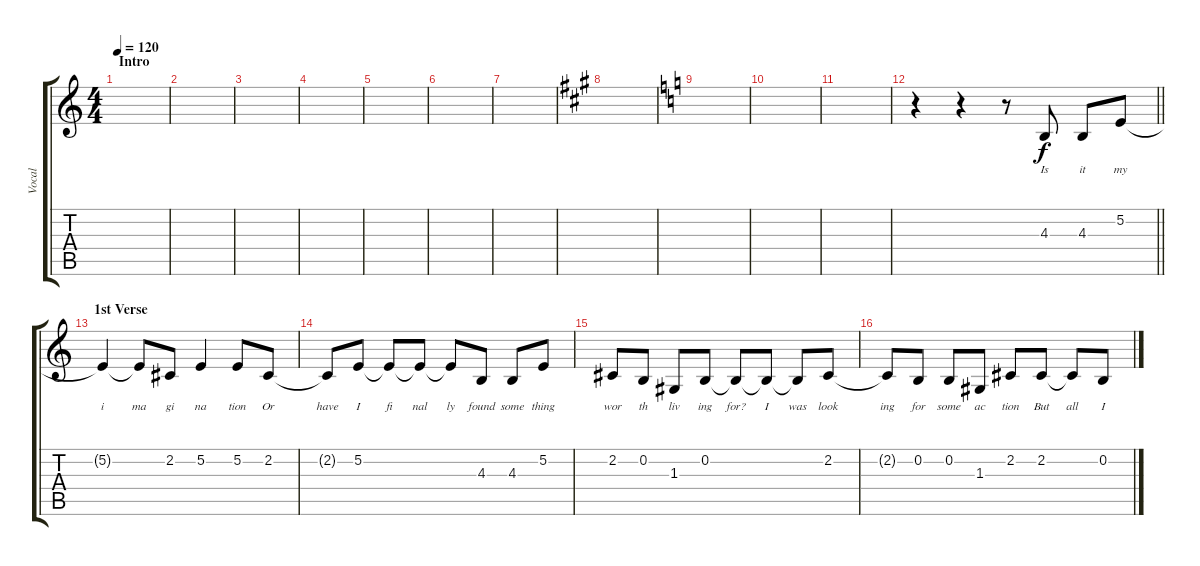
\track ("Vocal" "Vocal") {instrument tenorsax}
\staff {score tabs}
\tuning (E4 B3 G3 D3 A2 E2) {hide}
\ts (4 4)
\section ("" "Intro")
\tempo 120
\clef g2
\ks c
|
|
|
|
|
|
|
\ks a
|
\ks c
|
|
|
\barLineRight lightlight
r.4 r.4 r.8 4.3.8{lyrics (0 "Is") lyrics (1 "") lyrics (2 "") lyrics (3 "") lyrics (4 "")} 4.3.8{lyrics (0 "it") lyrics (1 "") lyrics (2 "") lyrics (3 "") lyrics (4 "")} 5.2.8{lyrics (0 "my") lyrics (1 "") lyrics (2 "") lyrics (3 "") lyrics (4 "")} |
\section ("" "1st Verse")
5.2{t}.4{lyrics (0 "i") lyrics (1 "") lyrics (2 "") lyrics (3 "") lyrics (4 "")} 5.2{t}.8{lyrics (0 "ma") lyrics (1 "") lyrics (2 "") lyrics (3 "") lyrics (4 "")} 2.2.8{lyrics (0 "gi") lyrics (1 "") lyrics (2 "") lyrics (3 "") lyrics (4 "")} 5.2.4{lyrics (0 "na") lyrics (1 "") lyrics (2 "") lyrics (3 "") lyrics (4 "")} 5.2.8{lyrics (0 "tion") lyrics (1 "") lyrics (2 "") lyrics (3 "") lyrics (4 "")} 2.2.8{lyrics (0 "Or") lyrics (1 "") lyrics (2 "") lyrics (3 "") lyrics (4 "")} |
2.2{t}.8{lyrics (0 "have") lyrics (1 "") lyrics (2 "") lyrics (3 "") lyrics (4 "")} 5.2.8{lyrics (0 "I") lyrics (1 "") lyrics (2 "") lyrics (3 "") lyrics (4 "")} 5.2{t}.8{lyrics (0 "fi") lyrics (1 "") lyrics (2 "") lyrics (3 "") lyrics (4 "")} 5.2{t}.8{lyrics (0 "nal") lyrics (1 "") lyrics (2 "") lyrics (3 "") lyrics (4 "")} 5.2{t}.8{lyrics (0 "ly") lyrics (1 "") lyrics (2 "") lyrics (3 "") lyrics (4 "")} 4.3.8{lyrics (0 "found") lyrics (1 "") lyrics (2 "") lyrics (3 "") lyrics (4 "")} 4.3.8{lyrics (0 "some") lyrics (1 "") lyrics (2 "") lyrics (3 "") lyrics (4 "")} 5.2.8{lyrics (0 "thing") lyrics (1 "") lyrics (2 "") lyrics (3 "") lyrics (4 "")} |
2.2.8{lyrics (0 "wor") lyrics (1 "") lyrics (2 "") lyrics (3 "") lyrics (4 "")} 0.2.8{lyrics (0 "th") lyrics (1 "") lyrics (2 "") lyrics (3 "") lyrics (4 "")} 1.3.8{lyrics (0 "liv") lyrics (1 "") lyrics (2 "") lyrics (3 "") lyrics (4 "")} 0.2.8{lyrics (0 "ing") lyrics (1 "") lyrics (2 "") lyrics (3 "") lyrics (4 "")} 0.2{t}.8{lyrics (0 "for?") lyrics (1 "") lyrics (2 "") lyrics (3 "") lyrics (4 "")} 0.2{t}.8{lyrics (0 "I") lyrics (1 "") lyrics (2 "") lyrics (3 "") lyrics (4 "")} 0.2{t}.8{lyrics (0 "was") lyrics (1 "") lyrics (2 "") lyrics (3 "") lyrics (4 "")} 2.2.8{lyrics (0 "look") lyrics (1 "") lyrics (2 "") lyrics (3 "") lyrics (4 "")} |
2.2{t}.8{lyrics (0 "ing") lyrics (1 "") lyrics (2 "") lyrics (3 "") lyrics (4 "")} 0.2.8{lyrics (0 "for") lyrics (1 "") lyrics (2 "") lyrics (3 "") lyrics (4 "")} 0.2.8{lyrics (0 "some") lyrics (1 "") lyrics (2 "") lyrics (3 "") lyrics (4 "")} 1.3.8{lyrics (0 "ac") lyrics (1 "") lyrics (2 "") lyrics (3 "") lyrics (4 "")} 2.2.8{lyrics (0 "tion") lyrics (1 "") lyrics (2 "") lyrics (3 "") lyrics (4 "")} 2.2.8{lyrics (0 "But") lyrics (1 "") lyrics (2 "") lyrics (3 "") lyrics (4 "")} 2.2{t}.8{lyrics (0 "all") lyrics (1 "") lyrics (2 "") lyrics (3 "") lyrics (4 "")} 0.2.8{lyrics (0 "I") lyrics (1 "") lyrics (2 "") lyrics (3 "") lyrics (4 "")}
